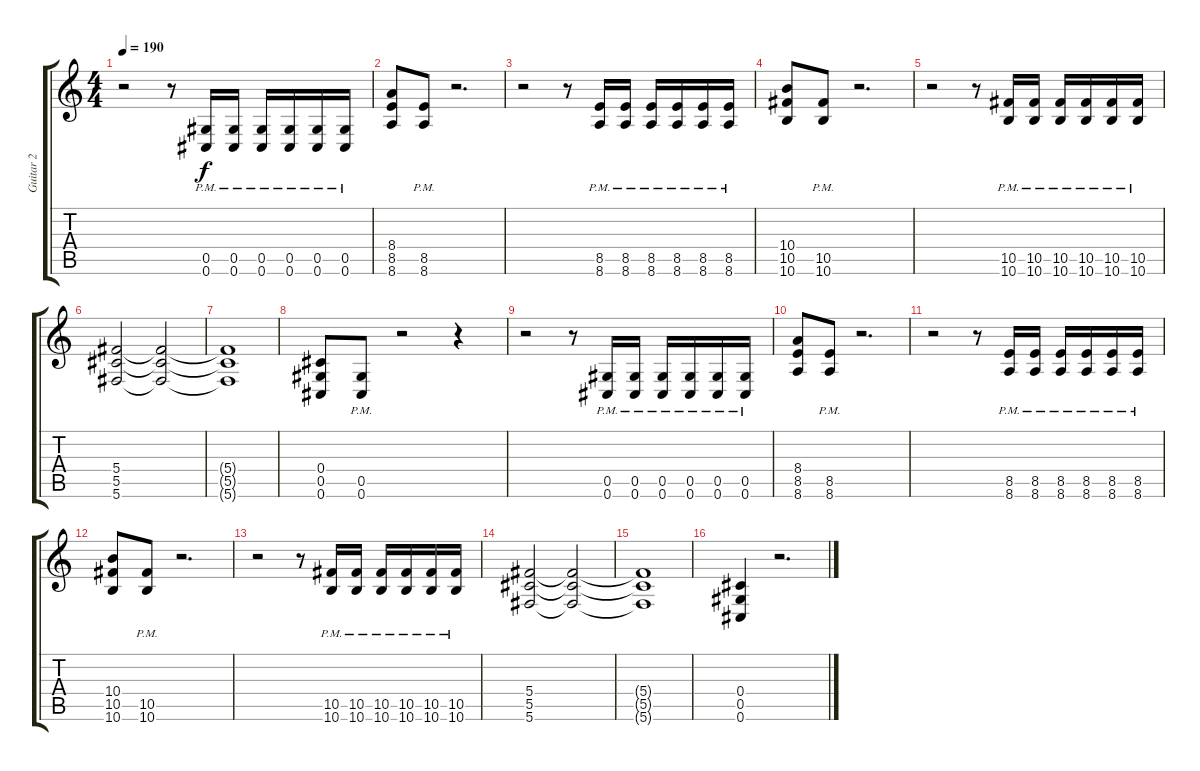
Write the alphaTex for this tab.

\track ("Guitar 2" "Guitar 2") {instrument overdrivenguitar}
\staff {score tabs}
\tuning (Eb4 Bb3 Gb3 Db3 Ab2 Db2) {hide}
\ts (4 4)
\tempo 190
\clef g2
\ks c
r.2{dy f} r.8 (0.5{pm} 0.6{pm}).16 (0.5{pm} 0.6{pm}).16 (0.5{pm} 0.6{pm}).16 (0.5{pm} 0.6{pm}).16 (0.5{pm} 0.6{pm}).16 (0.5{pm} 0.6{pm}).16 |
(8.4 8.5 8.6).8 (8.5{pm} 8.6{pm}).8 r.2{d} |
r.2 r.8 (8.5{pm} 8.6{pm}).16 (8.5{pm} 8.6{pm}).16 (8.5{pm} 8.6{pm}).16 (8.5{pm} 8.6{pm}).16 (8.5{pm} 8.6{pm}).16 (8.5{pm} 8.6{pm}).16 |
(10.4 10.5 10.6).8 (10.5{pm} 10.6{pm}).8 r.2{d} |
r.2 r.8 (10.5{pm} 10.6{pm}).16 (10.5{pm} 10.6{pm}).16 (10.5{pm} 10.6{pm}).16 (10.5{pm} 10.6{pm}).16 (10.5{pm} 10.6{pm}).16 (10.5{pm} 10.6{pm}).16 |
(5.4 5.5 5.6).2 (5.4{t} 5.5{t} 5.6{t}).2 |
(5.4{t} 5.5{t} 5.6{t}).1 |
(0.4 0.5 0.6).8 (0.5{pm} 0.6{pm}).8 r.2 r.4 |
r.2 r.8 (0.5{pm} 0.6{pm}).16 (0.5{pm} 0.6{pm}).16 (0.5{pm} 0.6{pm}).16 (0.5{pm} 0.6{pm}).16 (0.5{pm} 0.6{pm}).16 (0.5{pm} 0.6{pm}).16 |
(8.4 8.5 8.6).8 (8.5{pm} 8.6{pm}).8 r.2{d} |
r.2 r.8 (8.5{pm} 8.6{pm}).16 (8.5{pm} 8.6{pm}).16 (8.5{pm} 8.6{pm}).16 (8.5{pm} 8.6{pm}).16 (8.5{pm} 8.6{pm}).16 (8.5{pm} 8.6{pm}).16 |
(10.4 10.5 10.6).8 (10.5{pm} 10.6{pm}).8 r.2{d} |
r.2 r.8 (10.5{pm} 10.6{pm}).16 (10.5{pm} 10.6{pm}).16 (10.5{pm} 10.6{pm}).16 (10.5{pm} 10.6{pm}).16 (10.5{pm} 10.6{pm}).16 (10.5{pm} 10.6{pm}).16 |
(5.4 5.5 5.6).2 (5.4{t} 5.5{t} 5.6{t}).2 |
(5.4{t} 5.5{t} 5.6{t}).1 |
(0.4 0.5 0.6).4 r.2{d}
